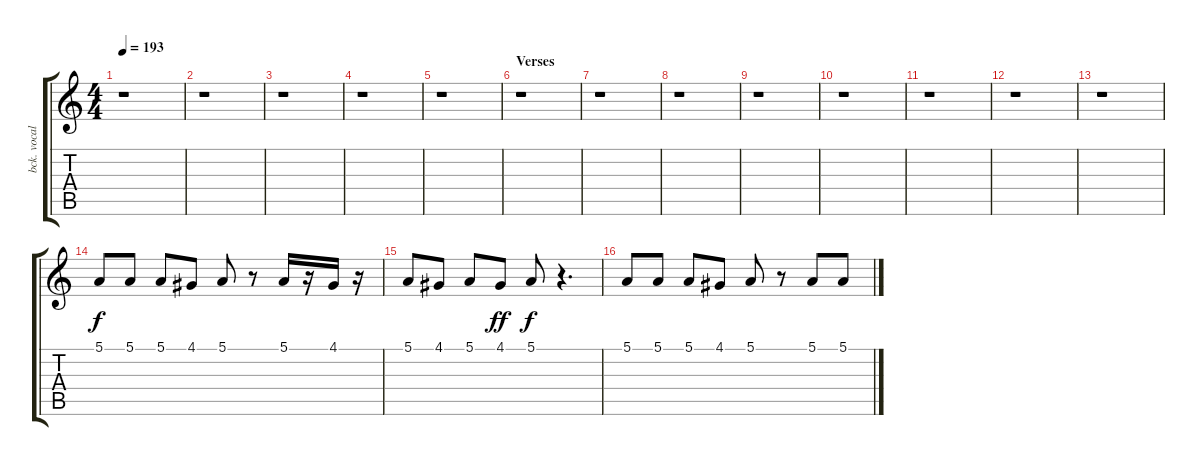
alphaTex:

\track ("bck. vocal" "bck. vocal") {instrument choiraahs}
\staff {score tabs}
\tuning (E4 B3 G3 D3 A2 E2) {hide}
\ts (4 4)
\tempo 193
\clef g2
\ks c
r.1{dy f} |
r.1 |
r.1 |
r.1 |
r.1 |
\section ("" "Verses")
r.1 |
r.1 |
r.1 |
r.1 |
r.1 |
r.1 |
r.1 |
r.1 |
5.1.8{balance 8 instrument choiraahs} 5.1.8 5.1.8 4.1.8 5.1.8 r.8 5.1.16 r.16 4.1.16 r.16 |
5.1.8 4.1.8 5.1.8 4.1.8{dy ff} 5.1.8{dy f} r.4{d} |
5.1.8 5.1.8 5.1.8 4.1.8 5.1.8 r.8 5.1.8 5.1.8
